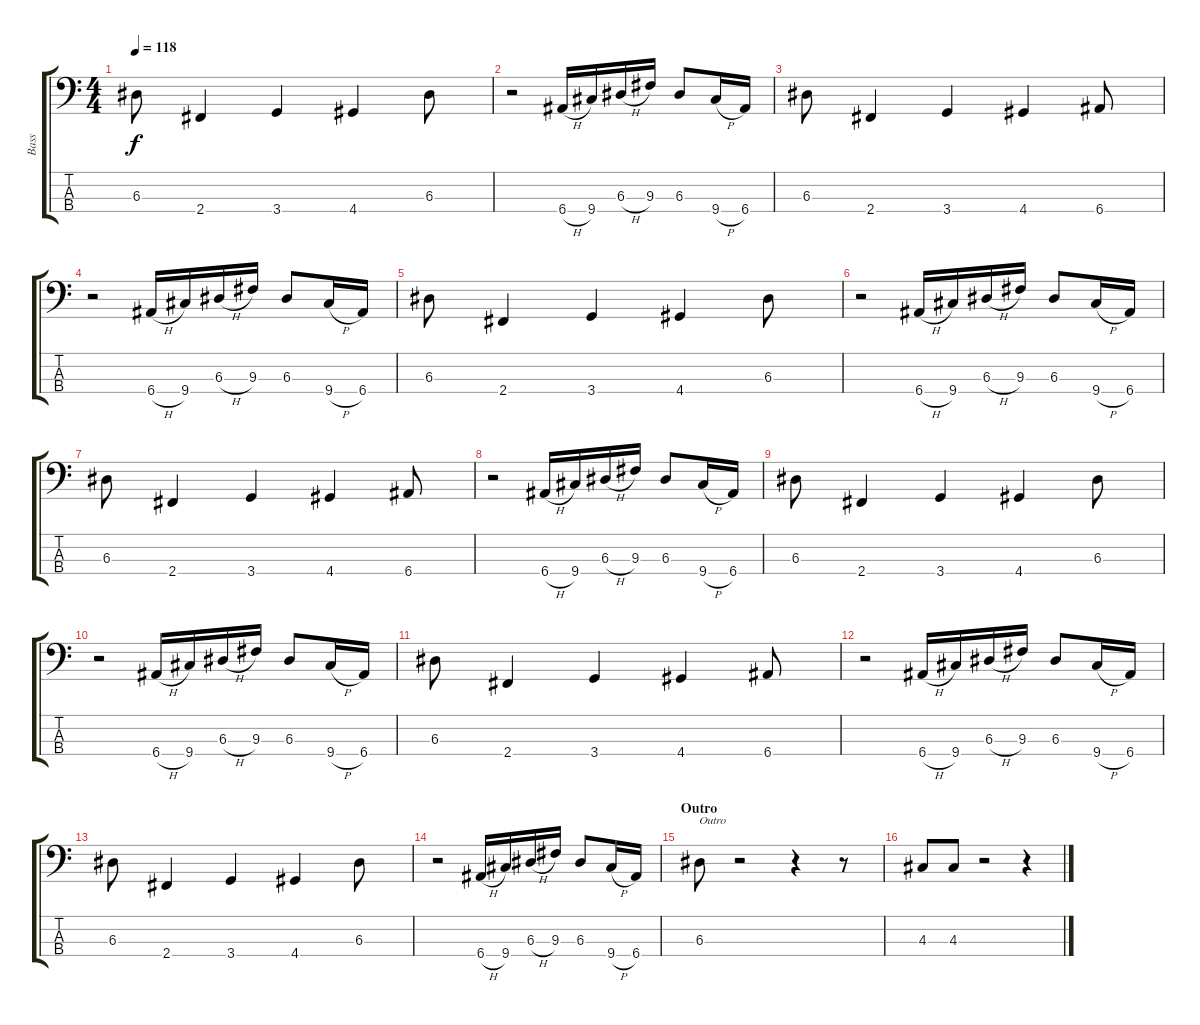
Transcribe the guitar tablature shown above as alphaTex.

\track ("Bass" "Bass") {instrument electricbassfinger}
\staff {score tabs}
\tuning (G2 D2 A1 E1) {hide}
\ts (4 4)
\tempo 118
\clef f4
\ks c
6.3.8{dy f} 2.4.4 3.4.4 4.4.4 6.3.8 |
r.2 6.4{h}.16 9.4.16 6.3{h}.16 9.3.16 6.3.8 9.4{h}.16 6.4.16 |
6.3.8 2.4.4 3.4.4 4.4.4 6.4.8 |
r.2 6.4{h}.16 9.4.16 6.3{h}.16 9.3.16 6.3.8 9.4{h}.16 6.4.16 |
6.3.8 2.4.4 3.4.4 4.4.4 6.3.8 |
r.2 6.4{h}.16 9.4.16 6.3{h}.16 9.3.16 6.3.8 9.4{h}.16 6.4.16 |
6.3.8 2.4.4 3.4.4 4.4.4 6.4.8 |
r.2 6.4{h}.16 9.4.16 6.3{h}.16 9.3.16 6.3.8 9.4{h}.16 6.4.16 |
6.3.8 2.4.4 3.4.4 4.4.4 6.3.8 |
r.2 6.4{h}.16 9.4.16 6.3{h}.16 9.3.16 6.3.8 9.4{h}.16 6.4.16 |
6.3.8 2.4.4 3.4.4 4.4.4 6.4.8 |
r.2 6.4{h}.16 9.4.16 6.3{h}.16 9.3.16 6.3.8 9.4{h}.16 6.4.16 |
6.3.8 2.4.4 3.4.4 4.4.4 6.3.8 |
r.2 6.4{h}.16 9.4.16 6.3{h}.16 9.3.16 6.3.8 9.4{h}.16 6.4.16 |
\section ("" "Outro")
6.3.8{txt "Outro"} r.2 r.4 r.8 |
4.3.8 4.3.8 r.2 r.4
